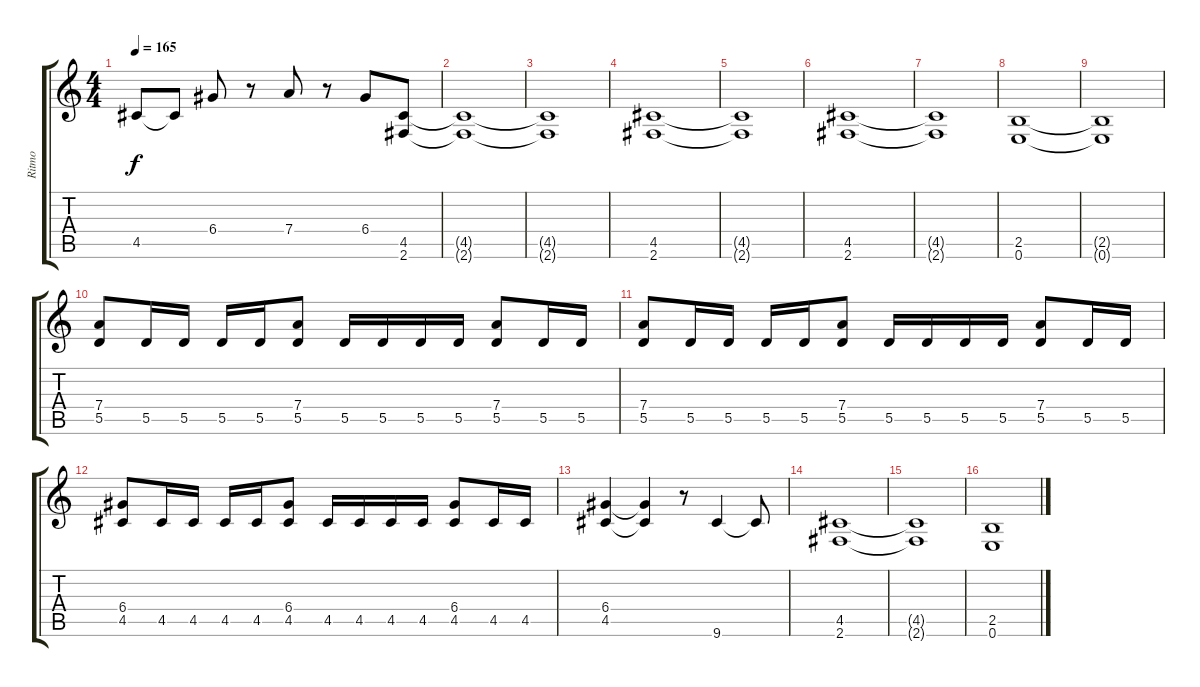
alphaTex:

\track ("Ritmo" "Ritmo") {instrument electricguitarclean}
\staff {score tabs}
\tuning (E4 B3 G3 D3 A2 E2) {hide}
\ts (4 4)
\tempo 165
\clef g2
\ks c
4.5{t}.8{dy f} 4.5{t}.8 6.4.8 r.8 7.4.8 r.8 6.4.8 (4.5 2.6).8 |
(4.5{t} 2.6{t}).1 |
(4.5{t} 2.6{t}).1 |
(4.5 2.6).1 |
(4.5{t} 2.6{t}).1 |
(4.5 2.6).1 |
(4.5{t} 2.6{t}).1 |
(2.5 0.6).1 |
(2.5{t} 0.6{t}).1 |
(7.4 5.5).8 5.5.16 5.5.16 5.5.16 5.5.16 (7.4 5.5).8 5.5.16 5.5.16 5.5.16 5.5.16 (7.4 5.5).8 5.5.16 5.5.16 |
(7.4 5.5).8 5.5.16 5.5.16 5.5.16 5.5.16 (7.4 5.5).8 5.5.16 5.5.16 5.5.16 5.5.16 (7.4 5.5).8 5.5.16 5.5.16 |
(6.4 4.5).8 4.5.16 4.5.16 4.5.16 4.5.16 (6.4 4.5).8 4.5.16 4.5.16 4.5.16 4.5.16 (6.4 4.5).8 4.5.16 4.5.16 |
(6.4 4.5).4 (6.4{t} 4.5{t}).4 r.8 9.6.4 9.6{t}.8 |
(4.5 2.6).1 |
(4.5{t} 2.6{t}).1 |
(2.5 0.6).1
